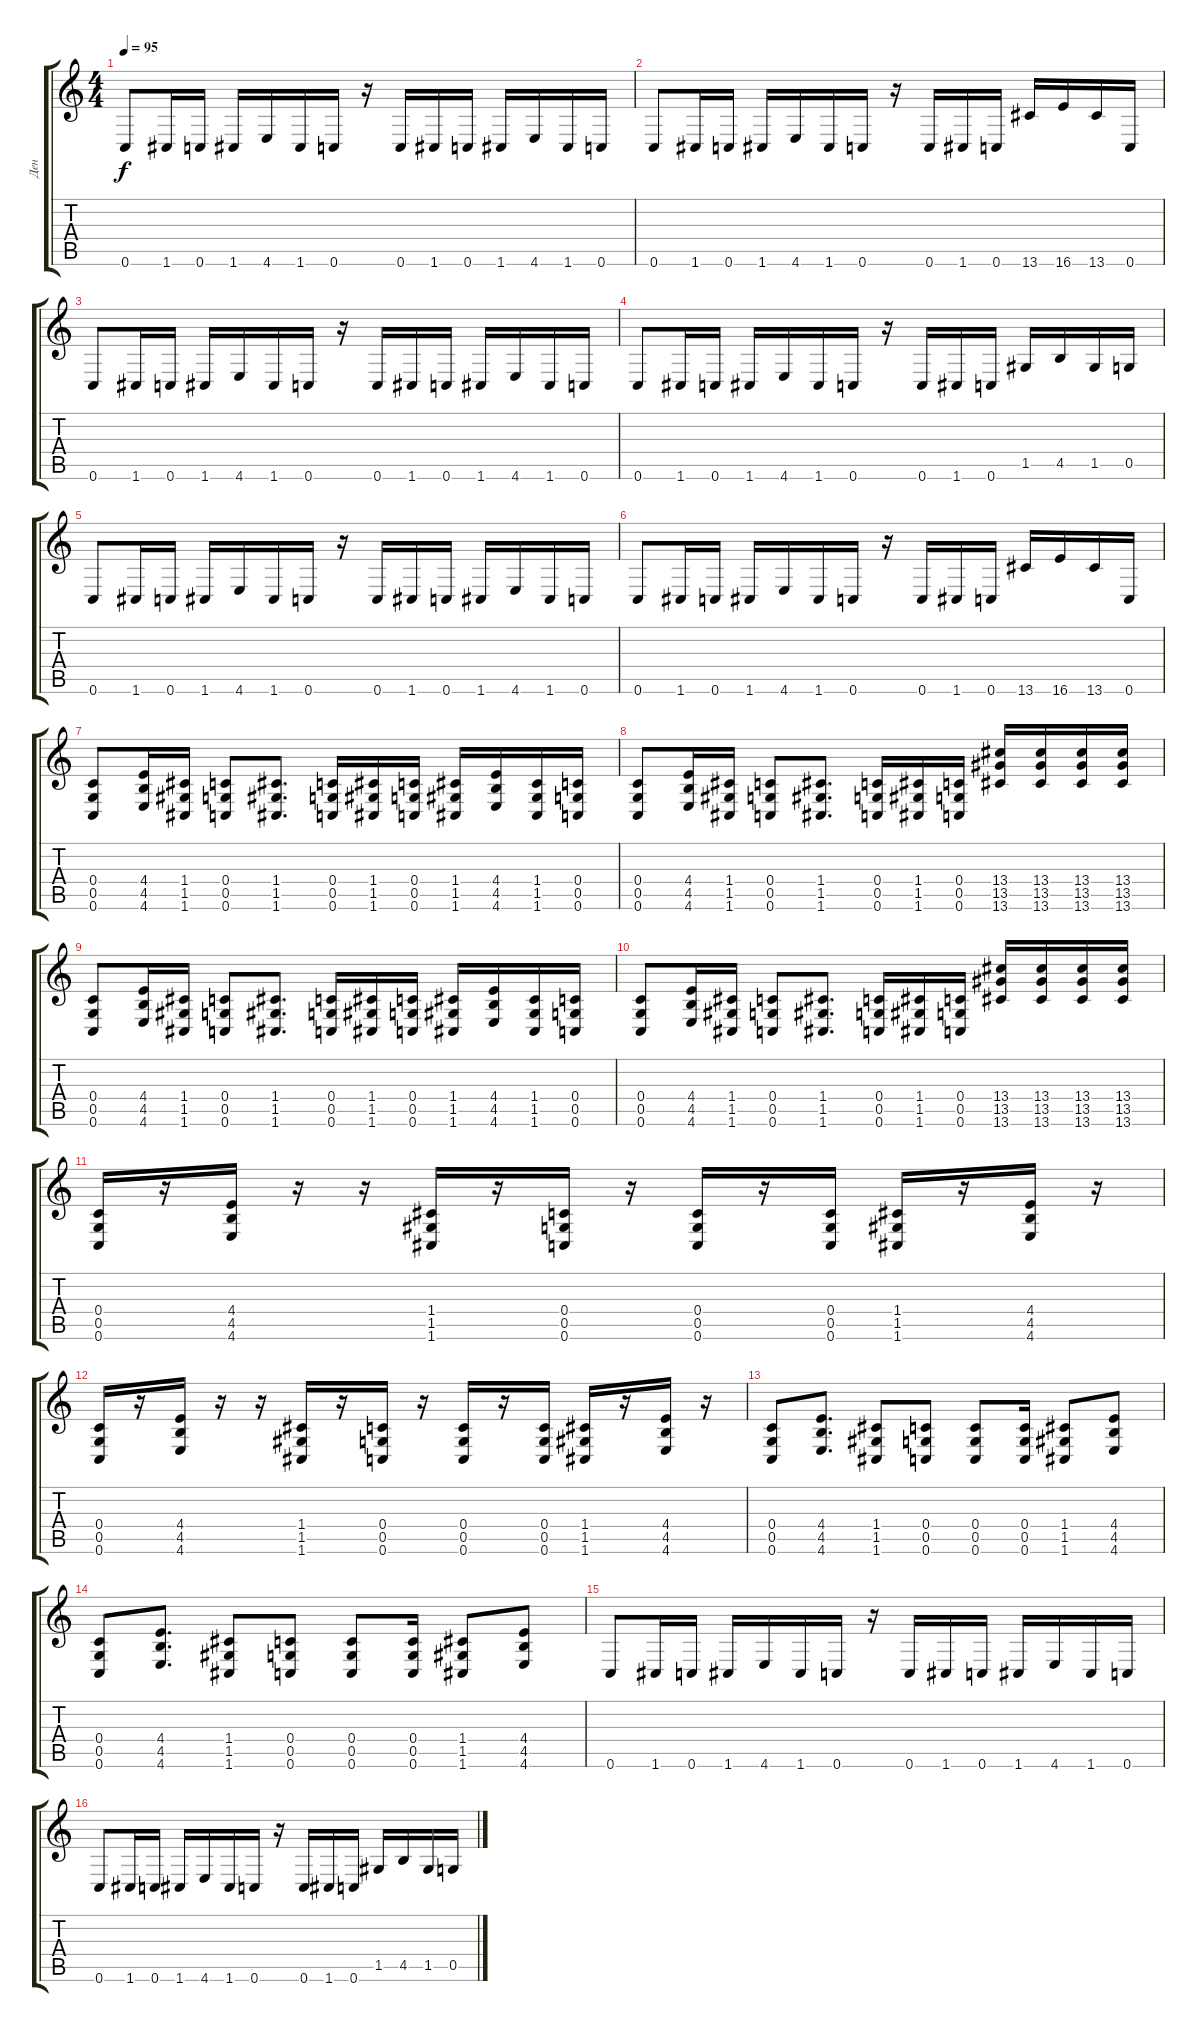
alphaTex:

\track ("Ден" "Ден") {instrument overdrivenguitar}
\staff {score tabs}
\tuning (D4 A3 F3 C3 G2 C2) {hide}
\ts (4 4)
\tempo 95
\clef g2
\ks c
0.6.8{dy f} 1.6.16 0.6.16 1.6.16 4.6.16 1.6.16 0.6.16 r.16 0.6.16 1.6.16 0.6.16 1.6.16 4.6.16 1.6.16 0.6.16 |
0.6.8 1.6.16 0.6.16 1.6.16 4.6.16 1.6.16 0.6.16 r.16 0.6.16 1.6.16 0.6.16 13.6.16 16.6.16 13.6.16 0.6.16 |
0.6.8 1.6.16 0.6.16 1.6.16 4.6.16 1.6.16 0.6.16 r.16 0.6.16 1.6.16 0.6.16 1.6.16 4.6.16 1.6.16 0.6.16 |
0.6.8 1.6.16 0.6.16 1.6.16 4.6.16 1.6.16 0.6.16 r.16 0.6.16 1.6.16 0.6.16 1.5.16 4.5.16 1.5.16 0.5.16 |
0.6.8 1.6.16 0.6.16 1.6.16 4.6.16 1.6.16 0.6.16 r.16 0.6.16 1.6.16 0.6.16 1.6.16 4.6.16 1.6.16 0.6.16 |
0.6.8 1.6.16 0.6.16 1.6.16 4.6.16 1.6.16 0.6.16 r.16 0.6.16 1.6.16 0.6.16 13.6.16 16.6.16 13.6.16 0.6.16 |
(0.4 0.5 0.6).8 (4.4 4.5 4.6).16 (1.4 1.5 1.6).16 (0.4 0.5 0.6).8 (1.4 1.5 1.6).8{d} (0.4 0.5 0.6).16 (1.4 1.5 1.6).16 (0.4 0.5 0.6).16 (1.4 1.5 1.6).16 (4.4 4.5 4.6).16 (1.4 1.5 1.6).16 (0.4 0.5 0.6).16 |
(0.4 0.5 0.6).8 (4.4 4.5 4.6).16 (1.4 1.5 1.6).16 (0.4 0.5 0.6).8 (1.4 1.5 1.6).8{d} (0.4 0.5 0.6).16 (1.4 1.5 1.6).16 (0.4 0.5 0.6).16 (13.4 13.5 13.6).16 (13.4 13.5 13.6).16 (13.4 13.5 13.6).16 (13.4 13.5 13.6).16 |
(0.4 0.5 0.6).8 (4.4 4.5 4.6).16 (1.4 1.5 1.6).16 (0.4 0.5 0.6).8 (1.4 1.5 1.6).8{d} (0.4 0.5 0.6).16 (1.4 1.5 1.6).16 (0.4 0.5 0.6).16 (1.4 1.5 1.6).16 (4.4 4.5 4.6).16 (1.4 1.5 1.6).16 (0.4 0.5 0.6).16 |
(0.4 0.5 0.6).8 (4.4 4.5 4.6).16 (1.4 1.5 1.6).16 (0.4 0.5 0.6).8 (1.4 1.5 1.6).8{d} (0.4 0.5 0.6).16 (1.4 1.5 1.6).16 (0.4 0.5 0.6).16 (13.4 13.5 13.6).16 (13.4 13.5 13.6).16 (13.4 13.5 13.6).16 (13.4 13.5 13.6).16 |
(0.4 0.5 0.6).16 r.16 (4.4 4.5 4.6).16 r.16 r.16 (1.4 1.5 1.6).16 r.16 (0.4 0.5 0.6).16 r.16 (0.4 0.5 0.6).16 r.16 (0.4 0.5 0.6).16 (1.4 1.5 1.6).16 r.16 (4.4 4.5 4.6).16 r.16 |
(0.4 0.5 0.6).16 r.16 (4.4 4.5 4.6).16 r.16 r.16 (1.4 1.5 1.6).16 r.16 (0.4 0.5 0.6).16 r.16 (0.4 0.5 0.6).16 r.16 (0.4 0.5 0.6).16 (1.4 1.5 1.6).16 r.16 (4.4 4.5 4.6).16 r.16 |
(0.4 0.5 0.6).8 (4.4 4.5 4.6).8{d} (1.4 1.5 1.6).8 (0.4 0.5 0.6).8 (0.4 0.5 0.6).8 (0.4 0.5 0.6).16 (1.4 1.5 1.6).8 (4.4 4.5 4.6).8 |
(0.4 0.5 0.6).8 (4.4 4.5 4.6).8{d} (1.4 1.5 1.6).8 (0.4 0.5 0.6).8 (0.4 0.5 0.6).8 (0.4 0.5 0.6).16 (1.4 1.5 1.6).8 (4.4 4.5 4.6).8 |
0.6.8 1.6.16 0.6.16 1.6.16 4.6.16 1.6.16 0.6.16 r.16 0.6.16 1.6.16 0.6.16 1.6.16 4.6.16 1.6.16 0.6.16 |
0.6.8 1.6.16 0.6.16 1.6.16 4.6.16 1.6.16 0.6.16 r.16 0.6.16 1.6.16 0.6.16 1.5.16 4.5.16 1.5.16 0.5.16
